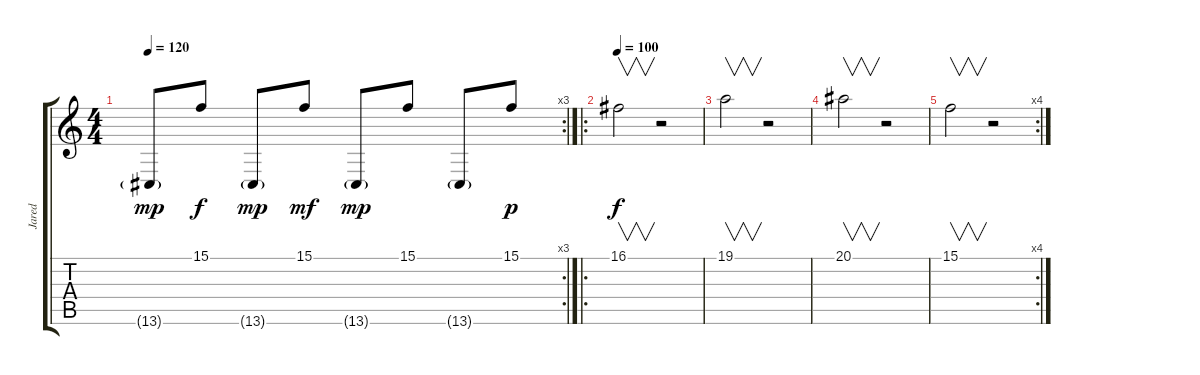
\track ("Jared" "Jared") {instrument pad5bowed}
\staff {score tabs}
\tuning (D4 A3 F3 C3 G2 C2) {hide}
\rc 3
\ts (4 4)
\tempo 120
\clef g2
\ks c
13.6{g}.8{dy mp} 15.1.8{dy f} 13.6{g}.8{dy mp} 15.1.8{dy mf} 13.6{g}.8{dy mp} 15.1.8 13.6{g}.8 15.1.8{dy p} |
\ro
\tempo 100
16.1.2{v dy f instrument pad6metallic} r.2 |
19.1.2{v} r.2 |
20.1.2{v} r.2 |
\rc 4
15.1.2{v} r.2
